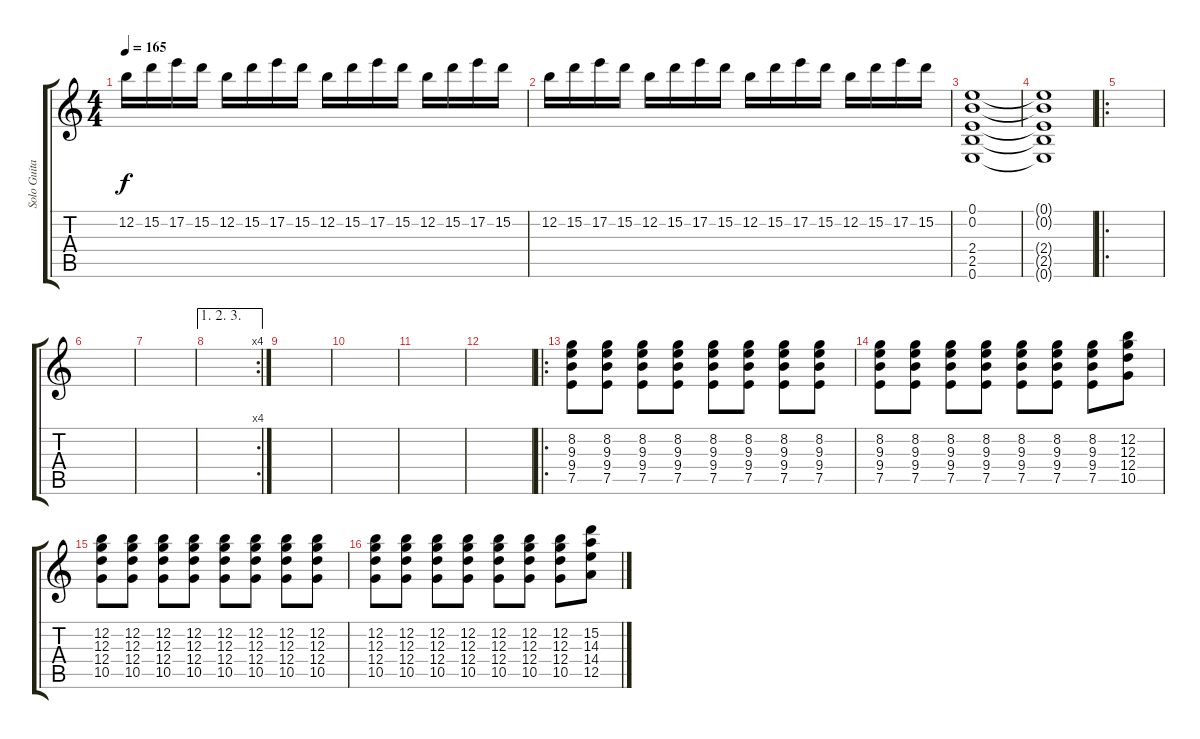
\track ("Solo Guitar" "Solo Guita") {instrument distortionguitar}
\staff {score tabs}
\tuning (E4 B3 G3 D3 A2 E2) {hide}
\ts (4 4)
\tempo 165
\clef g2
\ks c
12.2.16{dy f} 15.2.16 17.2.16 15.2.16 12.2.16 15.2.16 17.2.16 15.2.16 12.2.16 15.2.16 17.2.16 15.2.16 12.2.16 15.2.16 17.2.16 15.2.16 |
12.2.16 15.2.16 17.2.16 15.2.16 12.2.16 15.2.16 17.2.16 15.2.16 12.2.16 15.2.16 17.2.16 15.2.16 12.2.16 15.2.16 17.2.16 15.2.16 |
(0.1 0.2 2.4 2.5 0.6).1 |
(0.1{t} 0.2{t} 2.4{t} 2.5{t} 0.6{t}).1 |
\ro
|
|
|
\ae (1 2 3)
\rc 4
|
|
|
|
|
\ro
(8.2 9.3 9.4 7.5).8 (8.2 9.3 9.4 7.5).8 (8.2 9.3 9.4 7.5).8 (8.2 9.3 9.4 7.5).8 (8.2 9.3 9.4 7.5).8 (8.2 9.3 9.4 7.5).8 (8.2 9.3 9.4 7.5).8 (8.2 9.3 9.4 7.5).8 |
(8.2 9.3 9.4 7.5).8 (8.2 9.3 9.4 7.5).8 (8.2 9.3 9.4 7.5).8 (8.2 9.3 9.4 7.5).8 (8.2 9.3 9.4 7.5).8 (8.2 9.3 9.4 7.5).8 (8.2 9.3 9.4 7.5).8 (12.2 12.3 12.4 10.5).8 |
(12.2 12.3 12.4 10.5).8 (12.2 12.3 12.4 10.5).8 (12.2 12.3 12.4 10.5).8 (12.2 12.3 12.4 10.5).8 (12.2 12.3 12.4 10.5).8 (12.2 12.3 12.4 10.5).8 (12.2 12.3 12.4 10.5).8 (12.2 12.3 12.4 10.5).8 |
(12.2 12.3 12.4 10.5).8 (12.2 12.3 12.4 10.5).8 (12.2 12.3 12.4 10.5).8 (12.2 12.3 12.4 10.5).8 (12.2 12.3 12.4 10.5).8 (12.2 12.3 12.4 10.5).8 (12.2 12.3 12.4 10.5).8 (15.2 14.3 14.4 12.5).8
